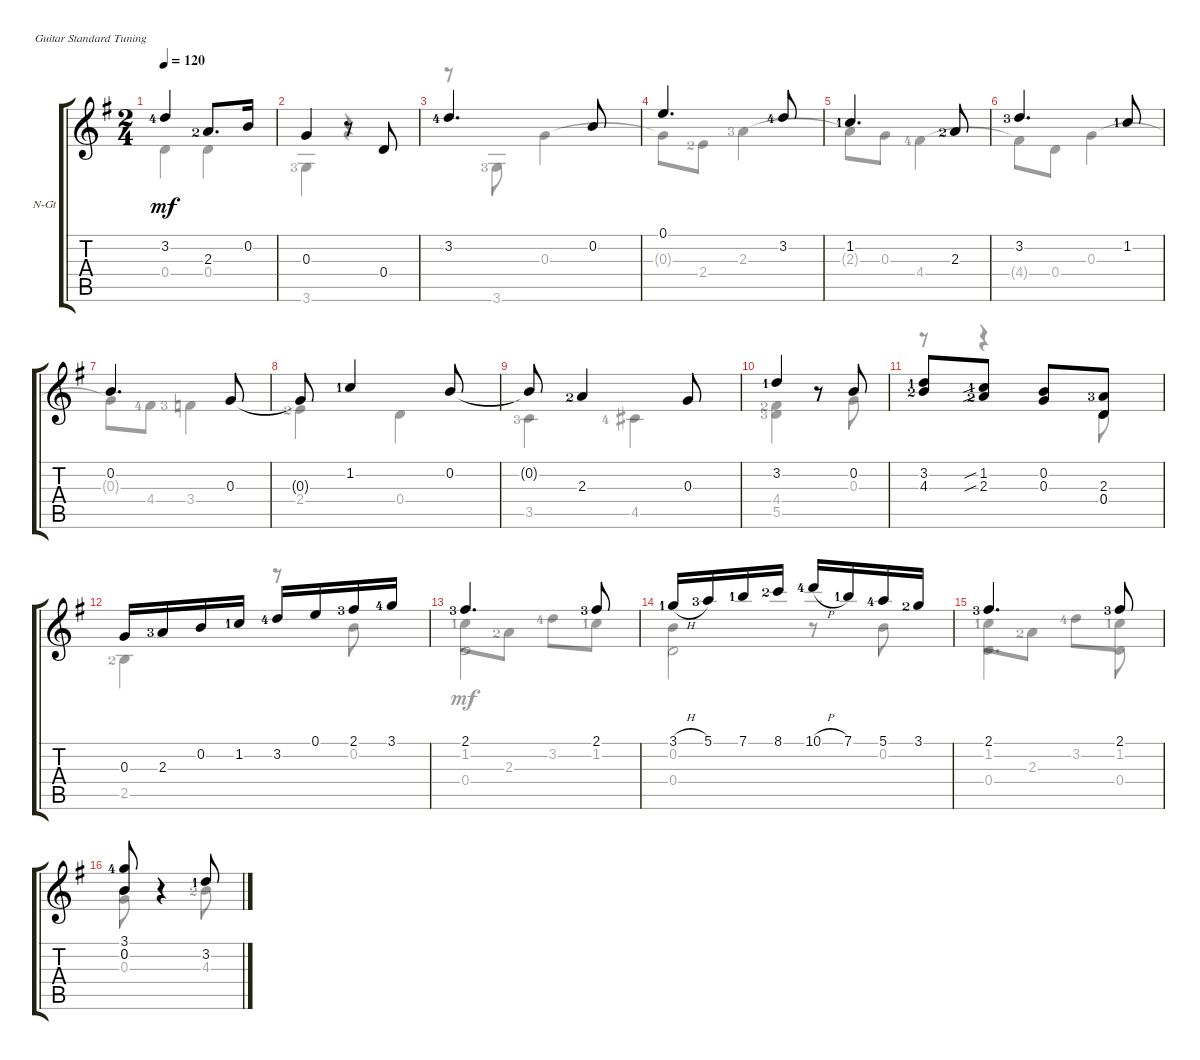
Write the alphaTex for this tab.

\defaultSystemsLayout 4
\bracketExtendMode groupsimilarinstruments
\firstSystemTrackNameOrientation horizontal
\otherSystemsTrackNameOrientation horizontal
\track ("Nylon Guitar" "N-Gt") {instrument acousticguitarsteel}
\staff {score tabs}
\tuning (E4 B3 G3 D3 A2 E2)
\voice
\ts (2 4)
\tempo 120
\clef g2
\ks g
3.2{lf 5}.4{dy mf} 2.3{lf 3}.8{d} 0.2.16 |
0.3.4 r.8 0.4.8 |
3.2{lf 5}.4{d} 0.2.8 |
0.1.4{d} 3.2{lf 5}.8 |
1.2{lf 2}.4{d} 2.3{lf 3}.8 |
3.2{lf 4}.4{d} 1.2{lf 2}.8 |
0.2.4{d} 0.3.8 |
0.3{t}.8 1.2{lf 2}.4 0.2.8 |
0.2{t}.8 2.3{lf 3}.4 0.3.8 |
3.2{lf 2}.4 r.8 0.2.8 |
(4.3{lf 3} 3.2{lf 2}).8 (1.2{sib lf 2} 2.3{sib lf 3}).8 (0.3 0.2).8 (2.3{lf 4} 0.4).8 |
0.3.16 2.3{lf 4}.16 0.2.16 1.2{lf 2}.16 3.2{lf 5}.16 0.1.16 2.1{lf 4}.16 3.1{lf 5}.16 |
2.1{lf 4}.4{d} 2.1{lf 4}.8 |
3.1{h lf 2}.16 5.1{lf 4}.16 7.1{lf 2}.16 8.1{lf 3}.16 10.1{h lf 5}.16 7.1{lf 2}.16 5.1{lf 5}.16 3.1{lf 3}.16 |
2.1{lf 4}.4{d} 2.1{lf 4}.8 |
(3.1{lf 5} 0.2).8 r.4 3.2{lf 2}.8
\voice
\clef g2
\ottava regular
\simile none
\ks g
0.4.4{dy mf} 0.4.4 |
3.6{lf 4}.4 r.4 |
r.8 3.6{lf 4}.8 0.3.4 |
0.3{t}.8 2.4{lf 3}.8 2.3{lf 4}.4 |
2.3{t}.8 0.3.8 4.4{lf 5}.4 |
4.4{t}.8 0.4.8 0.3.4 |
0.3{t}.8 4.4{lf 5}.8 3.4{lf 4}.4 |
2.4{lf 3}.4 0.4.4 |
3.5{lf 4}.4 4.5{lf 5}.4 |
(5.5{lf 4} 4.4{lf 3}).4 r.8 0.3.8 |
r.8 r.4 0.4.8 |
2.5{lf 3}.4 r.8 0.2.8 |
1.2{lf 2}.8 2.3{lf 3}.8 3.2{lf 5}.8 1.2{lf 2}.8 |
0.2.4 r.8 0.2.8 |
1.2{lf 2}.8 2.3{lf 3}.8 3.2{lf 5}.8 1.2{lf 2}.8 |
(0.2 0.3).8 r.4 4.3{lf 3}.8
\voice
\clef g2
\ottava regular
\simile none
\ks g
|
|
|
|
|
|
|
|
|
|
|
|
0.4.2 |
0.4.2 |
0.4.4{d} 0.4.8 |
